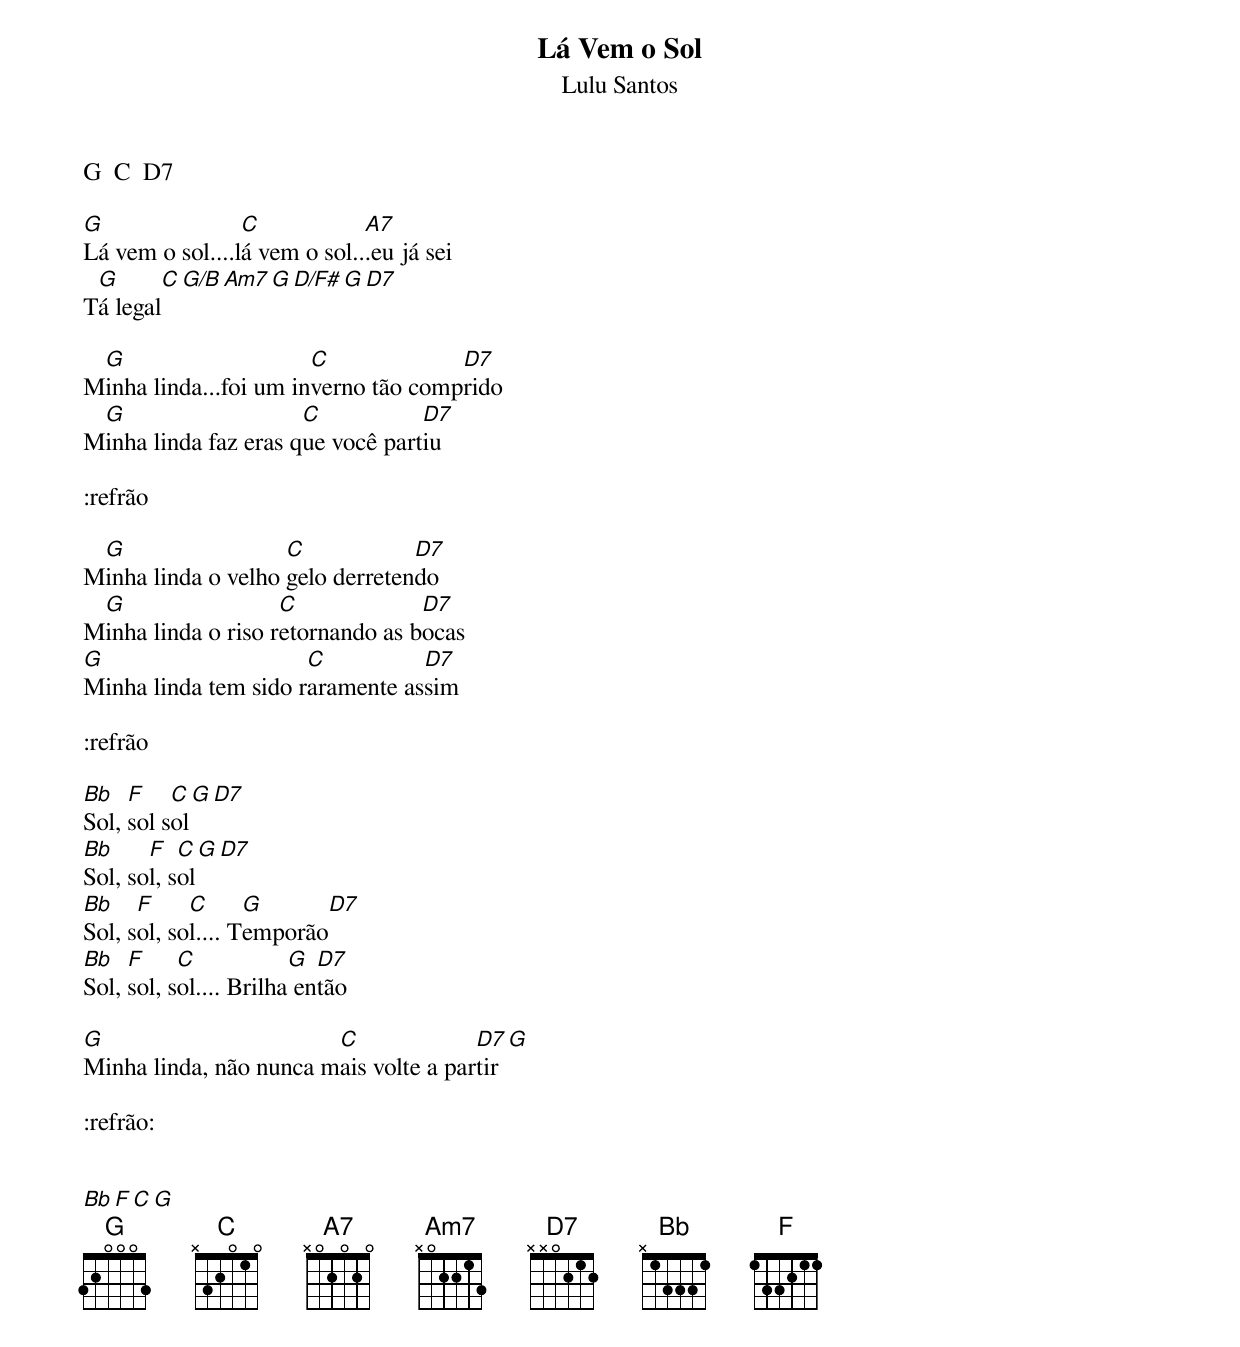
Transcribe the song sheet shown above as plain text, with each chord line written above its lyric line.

Lá Vem o Sol
Lulu Santos

G  C  D7

G                C            A7
Lá vem o sol....lá vem o sol...eu já sei
 G         C G/B Am7 G D/F# G D7
Tá legal

 G                     C             D7
Minha linda...foi um inverno tão comprido
 G                    C           D7
Minha linda faz eras que você partiu

:refrão

 G                  C            D7
Minha linda o velho gelo derretendo
 G                  C             D7
Minha linda o riso retornando as bocas
G                     C          D7
Minha linda tem sido raramente assim

:refrão

Bb   F    C      G D7
Sol, sol sol
Bb     F   C      G D7
Sol, sol, sol
Bb    F     C      G      D7
Sol, sol, sol.... Temporão
Bb   F     C            G  D7
Sol, sol, sol.... Brilha então

G                       C              D7     G
Minha linda, não nunca mais volte a partir

:refrão:


   Bb  F  C  G
